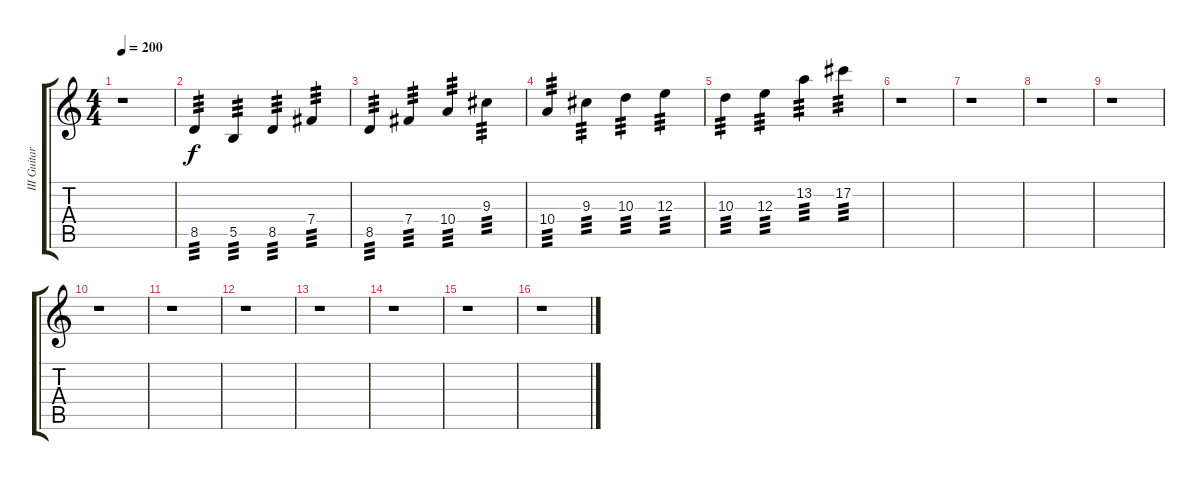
\track ("III Guitar" "III Guitar") {instrument distortionguitar}
\staff {score tabs}
\tuning (Db4 Ab3 E3 B2 Gb2 B1) {hide}
\ts (4 4)
\tempo 200
\clef g2
\ks c
r.1{dy f} |
8.5.4{tp 3} 5.5.4{tp 3} 8.5.4{tp 3} 7.4.4{tp 3} |
8.5.4{tp 3} 7.4.4{tp 3} 10.4.4{tp 3} 9.3.4{tp 3} |
10.4.4{tp 3} 9.3.4{tp 3} 10.3.4{tp 3} 12.3.4{tp 3} |
10.3.4{tp 3} 12.3.4{tp 3} 13.2.4{tp 3} 17.2.4{tp 3} |
r.1 |
r.1 |
r.1 |
r.1 |
r.1 |
r.1 |
r.1 |
r.1 |
r.1 |
r.1 |
r.1
